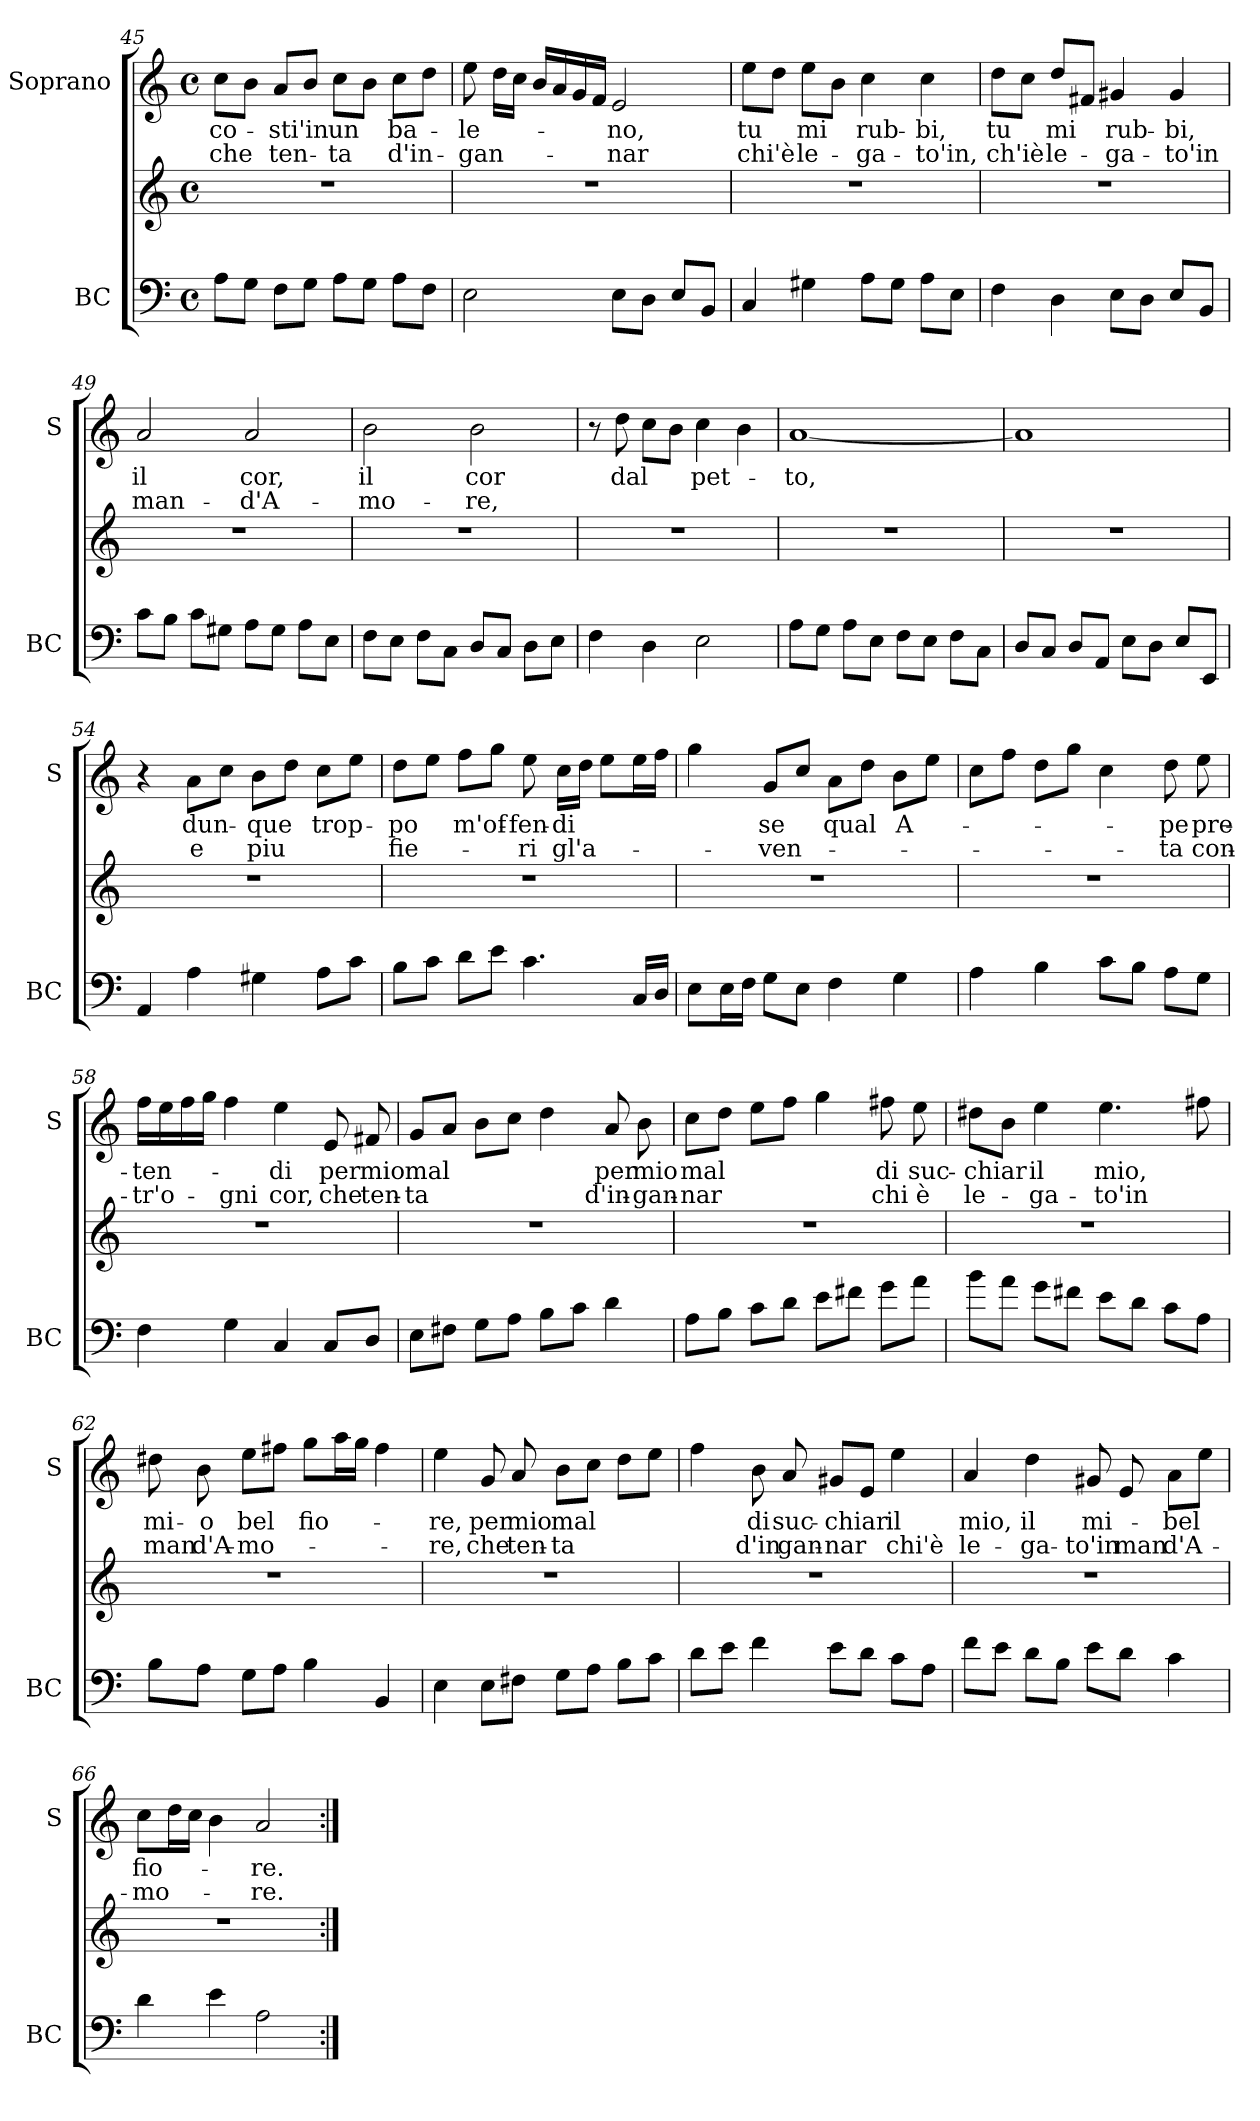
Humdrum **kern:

**kern	**kern	**kern	**text	**text
*part2	*part2	*part1	*part1	*part1
*staff3	*staff2	*staff1	*staff1	*staff1
*I"BC	*	*I"Soprano	*	*
*I'BC	*	*I'S	*	*
*clefF4	*clefG2	*clefG2	*	*
*k[]	*k[]	*k[]	*	*
*C:	*C:	*C:	*	*
*M4/4	*M4/4	*M4/4	*	*
*met(c)	*met(c)	*met(c)	*	*
=45	=45	=45	=45	=45
!	!	!	!LO:LY:b	!LO:LY:b
8A\L	1r	8cc\L	-co-	che
8G\J	.	8b\J	.	.
!	!	!	!LO:LY:b	!LO:LY:b
8F\L	.	8a/L	-sti'in	ten-
8G\J	.	8b/J	.	.
!	!	!	!LO:LY:b	!LO:LY:b
8A\L	.	8cc\L	un	-ta
8G\J	.	8b\J	.	.
!	!	!	!LO:LY:b	!LO:LY:b
8A\L	.	8cc\L	ba-	d'in-
8F\J	.	8dd\J	.	.
=46	=46	=46	=46	=46
!	!	!	!LO:LY:b	!LO:LY:b
2E\	1r	8ee\	-le-	-gan-
.	.	16dd\LL	.	.
.	.	16cc\JJ	.	.
.	.	16b/LL	.	.
.	.	16a/	.	.
.	.	16g/	.	.
.	.	16f/JJ	.	.
!	!	!	!LO:LY:b	!LO:LY:b
8E\L	.	2e/	-no,	-nar
8D\J	.	.	.	.
8E/L	.	.	.	.
8BB/J	.	.	.	.
=47	=47	=47	=47	=47
!	!	!	!LO:LY:b	!LO:LY:b
4C/	1r	8ee\L	tu	chi'è
.	.	8dd\J	.	.
!	!	!	!LO:LY:b	!LO:LY:b
4G#X\	.	8ee\L	mi	le-
.	.	8b\J	.	.
!	!	!	!LO:LY:b	!LO:LY:b
8A\L	.	4cc\	rub-	-ga-
8G#\J	.	.	.	.
!	!	!	!LO:LY:b	!LO:LY:b
8A\L	.	4cc\	-bi,	-to'in,
8E\J	.	.	.	.
!!LO:LB:g=z
=48	=48	=48	=48	=48
!	!	!	!LO:LY:b	!LO:LY:b
4F\	1r	8dd\L	tu	ch'iè
.	.	8cc\J	.	.
!	!	!	!LO:LY:b	!LO:LY:b
4D\	.	8dd/L	mi	le-
.	.	8f#X/J	.	.
!	!	!	!LO:LY:b	!LO:LY:b
8E\L	.	4g#X/	rub-	-ga-
8D\J	.	.	.	.
!	!	!	!LO:LY:b	!LO:LY:b
8E/L	.	4g#/	-bi,	-to'in
8BB/J	.	.	.	.
=49	=49	=49	=49	=49
!	!	!	!LO:LY:b	!LO:LY:b
8c\L	1r	2a/	il	man-
8B\J	.	.	.	.
8c\L	.	.	.	.
8G#X\J	.	.	.	.
!	!	!	!LO:LY:b	!LO:LY:b
8A\L	.	2a/	cor,	-d'A-
8G#\J	.	.	.	.
8A\L	.	.	.	.
8E\J	.	.	.	.
=50	=50	=50	=50	=50
!	!	!	!LO:LY:b	!LO:LY:b
8F\L	1r	2b\	il	-mo-
8E\J	.	.	.	.
8F\L	.	.	.	.
8C\J	.	.	.	.
!	!	!	!LO:LY:b	!LO:LY:b
8D/L	.	2b\	cor	-re,
8C/J	.	.	.	.
8D\L	.	.	.	.
8E\J	.	.	.	.
=51	=51	=51	=51	=51
4F\	1r	8r	.	.
!	!	!	!LO:LY:b	!
.	.	8dd\	dal	.
4D\	.	8cc\L	.	.
.	.	8b\J	.	.
!	!	!	!LO:LY:b	!
2E\	.	4cc\	pet-	.
.	.	4b\	.	.
!!LO:PB:g=z
=52	=52	=52	=52	=52
!	!	!	!LO:LY:b	!
8A\L	1r	[1a	-to,	.
8G\J	.	.	.	.
8A\L	.	.	.	.
8E\J	.	.	.	.
8F\L	.	.	.	.
8E\J	.	.	.	.
8F\L	.	.	.	.
8C\J	.	.	.	.
=53	=53	=53	=53	=53
8D/L	1r	1a]	.	.
8C/J	.	.	.	.
8D/L	.	.	.	.
8AA/J	.	.	.	.
8E\L	.	.	.	.
8D\J	.	.	.	.
8E/L	.	.	.	.
8EE/J	.	.	.	.
=54	=54	=54	=54	=54
4AA/	1r	4r	.	.
!	!	!	!LO:LY:b	!LO:LY:b
4A\	.	8a\L	dun-	e
.	.	8cc\J	.	.
!	!	!	!LO:LY:b	!LO:LY:b
4G#X\	.	8b\L	-que	piu
.	.	8dd\J	.	.
!	!	!	!LO:LY:b	!
8A\L	.	8cc\L	trop-	.
8c\J	.	8ee\J	.	.
=55	=55	=55	=55	=55
!	!	!	!LO:LY:b	!LO:LY:b
8B\L	1r	8dd\L	-po	fie-
8c\J	.	8ee\J	.	.
!	!	!	!LO:LY:b	!
8d\L	.	8ff\L	m'of-	.
8e\J	.	8gg\J	.	.
!	!	!	!LO:LY:b	!LO:LY:b
4.c\	.	8ee\	-fen-	-ri
!	!	!	!LO:LY:b	!LO:LY:b
.	.	16cc\LL	-di	gl'a-
.	.	16dd\JJ	.	.
.	.	8ee\L	.	.
16C/LL	.	16ee\L	.	.
16D/JJ	.	16ff\JJ	.	.
!!LO:LB:g=z
=56	=56	=56	=56	=56
8E\L	1r	4gg\	.	.
16E\L	.	.	.	.
16F\JJ	.	.	.	.
!	!	!	!LO:LY:b	!LO:LY:b
8G\L	.	8g/L	se	-ven-
8E\J	.	8cc/J	.	.
!	!	!	!LO:LY:b	!
4F\	.	8a\L	qual	.
.	.	8dd\J	.	.
!	!	!	!LO:LY:b	!
4G\	.	8b\L	A-	.
.	.	8ee\J	.	.
=57	=57	=57	=57	=57
4A\	1r	8cc\L	.	.
.	.	8ff\J	.	.
4B\	.	8dd\L	.	.
.	.	8gg\J	.	.
8c\L	.	4cc\	.	.
8B\J	.	.	.	.
!	!	!	!LO:LY:b	!LO:LY:b
8A\L	.	8dd\	-pe	-ta
!	!	!	!LO:LY:b	!LO:LY:b
8G\J	.	8ee\	pre-	con-
=58	=58	=58	=58	=58
!	!	!	!LO:LY:b	!LO:LY:b
4F\	1r	16ff\LL	-ten-	-tr'o-
.	.	16ee\	.	.
.	.	16ff\	.	.
.	.	16gg\JJ	.	.
!	!	!	!	!LO:LY:b
4G\	.	4ff\	.	-gni
!	!	!	!LO:LY:b	!LO:LY:b
4C/	.	4ee\	-di	cor,
!	!	!	!LO:LY:b	!LO:LY:b
8C/L	.	8e/	per	che
!	!	!	!LO:LY:b	!LO:LY:b
8D/J	.	8f#X/	mio	ten-
=59	=59	=59	=59	=59
!	!	!	!LO:LY:b	!LO:LY:b
8E\L	1r	8g/L	mal	-ta
8F#X\J	.	8a/J	.	.
8G\L	.	8b\L	.	.
8A\J	.	8cc\J	.	.
8B\L	.	4dd\	.	.
8c\J	.	.	.	.
!	!	!	!LO:LY:b	!LO:LY:b
4d\	.	8a/	per	d'in-
!	!	!	!LO:LY:b	!LO:LY:b
.	.	8b\	mio	-gan-
!!LO:LB:g=z
=60	=60	=60	=60	=60
!	!	!	!LO:LY:b	!LO:LY:b
8A\L	1r	8cc\L	mal	-nar
8B\J	.	8dd\J	.	.
8c\L	.	8ee\L	.	.
8d\J	.	8ff\J	.	.
8e\L	.	4gg\	.	.
8f#X\J	.	.	.	.
!	!	!	!LO:LY:b	!LO:LY:b
8g\L	.	8ff#X\	di	chi
!	!	!	!LO:LY:b	!LO:LY:b
8a\J	.	8ee\	suc-	è
=61	=61	=61	=61	=61
!	!	!	!LO:LY:b	!LO:LY:b
8b\L	1r	8dd#X\L	-chiar	le-
8a\J	.	8b\J	.	.
!	!	!	!LO:LY:b	!LO:LY:b
8g\L	.	4ee\	il	-ga-
8f#X\J	.	.	.	.
!	!	!	!LO:LY:b	!LO:LY:b
8e\L	.	4.ee\	mio,	-to'in
8d\J	.	.	.	.
8c\L	.	.	.	.
8A\J	.	8ff#X\	.	.
=62	=62	=62	=62	=62
!	!	!	!LO:LY:b	!LO:LY:b
8B\L	1r	8dd#X\	mi-	man
!	!	!	!LO:LY:b	!LO:LY:b
8A\J	.	8b\	-o	d'A-
!	!	!	!LO:LY:b	!LO:LY:b
8G\L	.	8ee\L	bel	-mo-
8A\J	.	8ff#X\J	.	.
!	!	!	!LO:LY:b	!
4B\	.	8gg\L	fio-	.
.	.	16aa\L	.	.
.	.	16gg\JJ	.	.
4BB/	.	4ff#\	.	.
=63	=63	=63	=63	=63
!	!	!	!LO:LY:b	!LO:LY:b
4E\	1r	4ee\	-re,	-re,
!	!	!	!LO:LY:b	!LO:LY:b
8E\L	.	8g/	per	che
!	!	!	!LO:LY:b	!LO:LY:b
8F#X\J	.	8a/	mio	ten-
!	!	!	!LO:LY:b	!LO:LY:b
8G\L	.	8b\L	mal	-ta
8A\J	.	8cc\J	.	.
8B\L	.	8dd\L	.	.
8c\J	.	8ee\J	.	.
!!LO:LB:g=z
=64	=64	=64	=64	=64
8d\L	1r	4ff\	.	.
8e\J	.	.	.	.
!	!	!	!LO:LY:b	!LO:LY:b
4f\	.	8b\	di	d'in
!	!	!	!LO:LY:b	!LO:LY:b
.	.	8a/	suc-	gan-
!	!	!	!LO:LY:b	!LO:LY:b
8e\L	.	8g#X/L	-chiar	-nar
8d\J	.	8e/J	.	.
!	!	!	!LO:LY:b	!LO:LY:b
8c\L	.	4ee\	il	chi'è
8A\J	.	.	.	.
=65	=65	=65	=65	=65
!	!	!	!LO:LY:b	!LO:LY:b
8f\L	1r	4a/	mio,	le-
8e\J	.	.	.	.
!	!	!	!LO:LY:b	!LO:LY:b
8d\L	.	4dd\	il	-ga-
8B\J	.	.	.	.
!	!	!	!LO:LY:b	!LO:LY:b
8e\L	.	8g#X/	mi-	-to'in
!	!	!	!	!LO:LY:b
8d\J	.	8e/	.	man
!	!	!	!LO:LY:b	!LO:LY:b
4c\	.	8a\L	bel	d'A-
.	.	8ee\J	.	.
=66	=66	=66	=66	=66
!	!	!	!LO:LY:b	!LO:LY:b
4d\	1r	8cc\L	fio-	-mo-
.	.	16dd\L	.	.
.	.	16cc\JJ	.	.
4e\	.	4b\	.	.
!	!	!	!LO:LY:b	!LO:LY:b
2A\	.	2a/	-re.	-re.
=:|!	=:|!	=:|!	=:|!	=:|!
*-	*-	*-	*-	*-
